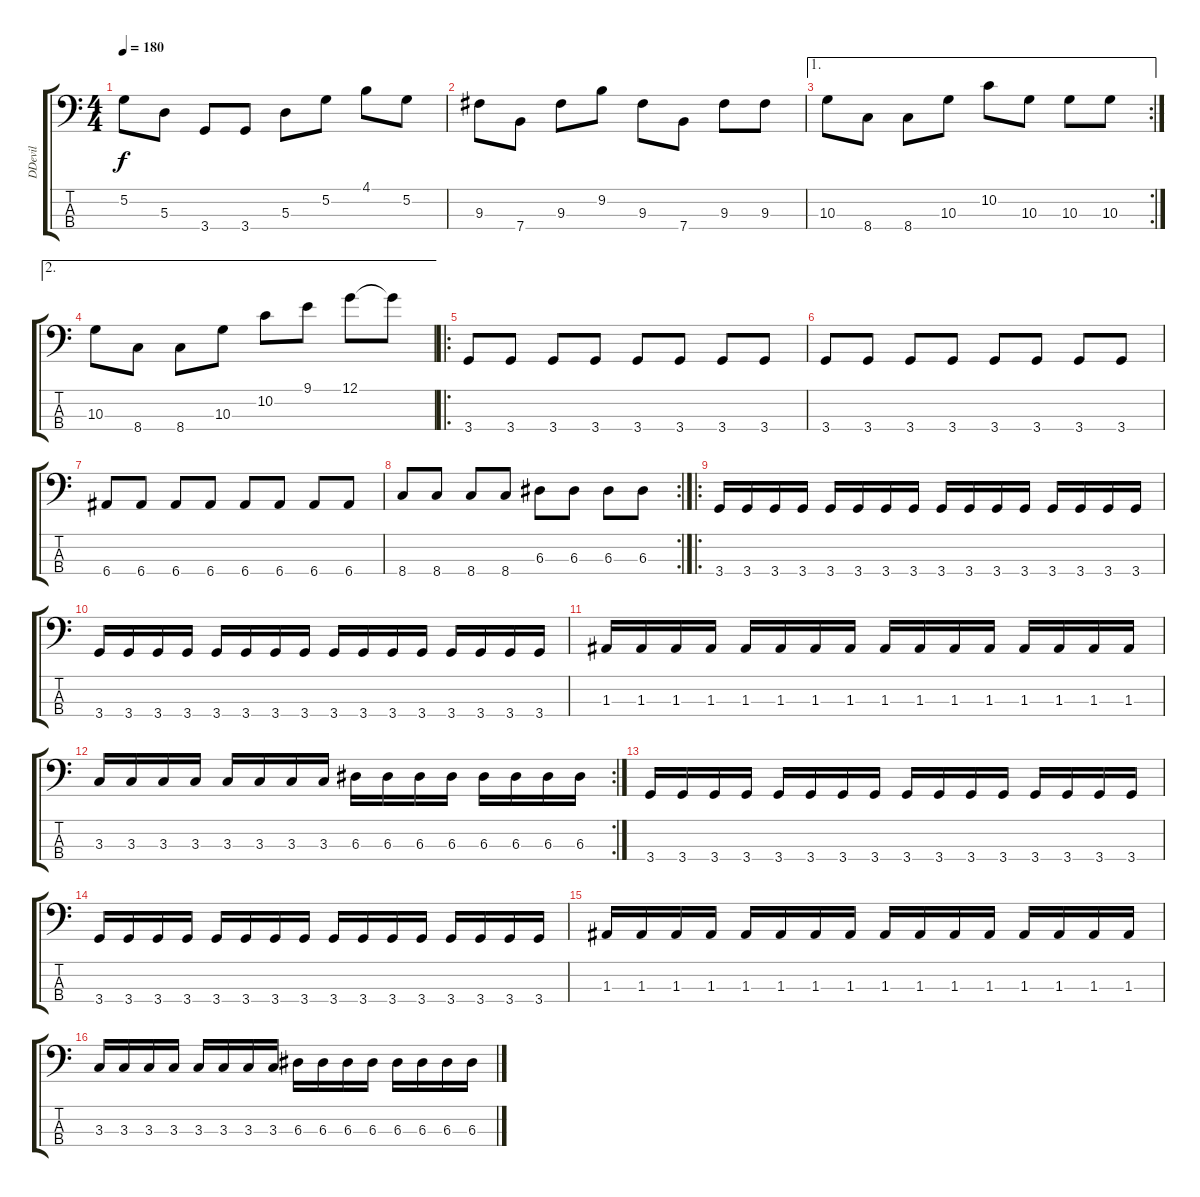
\track ("DDevil" "DDevil") {instrument electricbasspick}
\staff {score tabs}
\tuning (G2 D2 A1 E1) {hide}
\ts (4 4)
\tempo 180
\clef f4
\ks c
5.2.8{dy f} 5.3.8 3.4.8 3.4.8 5.3.8 5.2.8 4.1.8 5.2.8 |
9.3.8 7.4.8 9.3.8 9.2.8 9.3.8 7.4.8 9.3.8 9.3.8 |
\ae 1
\rc 2
10.3.8 8.4.8 8.4.8 10.3.8 10.2.8 10.3.8 10.3.8 10.3.8 |
\ae 2
10.3.8 8.4.8 8.4.8 10.3.8 10.2.8 9.1.8 12.1.8 12.1{t}.8 |
\ro
3.4.8 3.4.8 3.4.8 3.4.8 3.4.8 3.4.8 3.4.8 3.4.8 |
3.4.8 3.4.8 3.4.8 3.4.8 3.4.8 3.4.8 3.4.8 3.4.8 |
6.4.8 6.4.8 6.4.8 6.4.8 6.4.8 6.4.8 6.4.8 6.4.8 |
\rc 2
8.4.8 8.4.8 8.4.8 8.4.8 6.3.8 6.3.8 6.3.8 6.3.8 |
\ro
3.4.16 3.4.16 3.4.16 3.4.16 3.4.16 3.4.16 3.4.16 3.4.16 3.4.16 3.4.16 3.4.16 3.4.16 3.4.16 3.4.16 3.4.16 3.4.16 |
3.4.16 3.4.16 3.4.16 3.4.16 3.4.16 3.4.16 3.4.16 3.4.16 3.4.16 3.4.16 3.4.16 3.4.16 3.4.16 3.4.16 3.4.16 3.4.16 |
1.3.16 1.3.16 1.3.16 1.3.16 1.3.16 1.3.16 1.3.16 1.3.16 1.3.16 1.3.16 1.3.16 1.3.16 1.3.16 1.3.16 1.3.16 1.3.16 |
\rc 2
3.3.16 3.3.16 3.3.16 3.3.16 3.3.16 3.3.16 3.3.16 3.3.16 6.3.16 6.3.16 6.3.16 6.3.16 6.3.16 6.3.16 6.3.16 6.3.16 |
3.4.16 3.4.16 3.4.16 3.4.16 3.4.16 3.4.16 3.4.16 3.4.16 3.4.16 3.4.16 3.4.16 3.4.16 3.4.16 3.4.16 3.4.16 3.4.16 |
3.4.16 3.4.16 3.4.16 3.4.16 3.4.16 3.4.16 3.4.16 3.4.16 3.4.16 3.4.16 3.4.16 3.4.16 3.4.16 3.4.16 3.4.16 3.4.16 |
1.3.16 1.3.16 1.3.16 1.3.16 1.3.16 1.3.16 1.3.16 1.3.16 1.3.16 1.3.16 1.3.16 1.3.16 1.3.16 1.3.16 1.3.16 1.3.16 |
3.3.16 3.3.16 3.3.16 3.3.16 3.3.16 3.3.16 3.3.16 3.3.16 6.3.16 6.3.16 6.3.16 6.3.16 6.3.16 6.3.16 6.3.16 6.3.16
